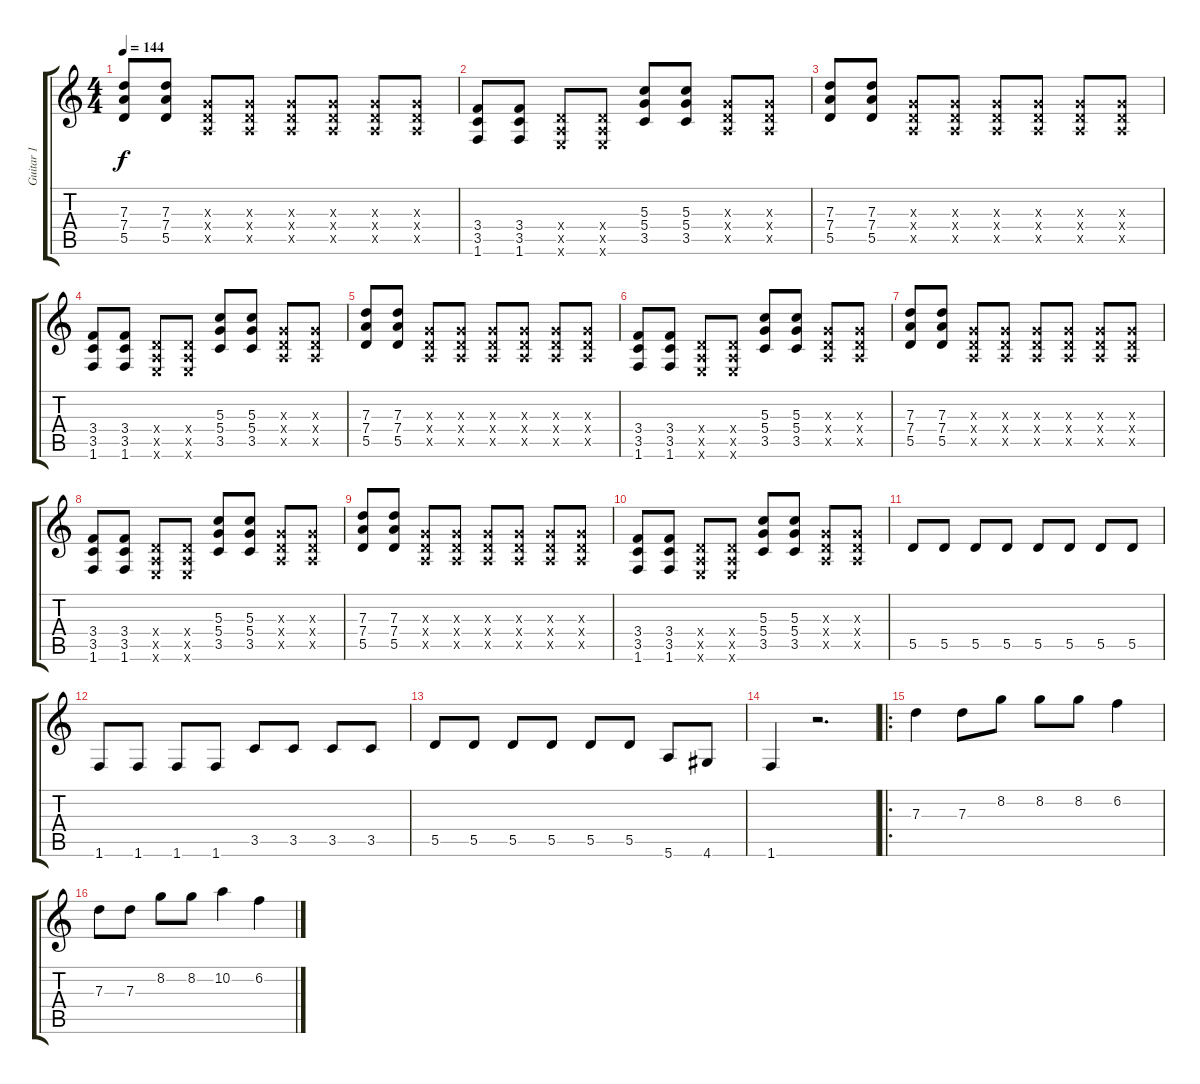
\track ("Guitar 1" "Guitar 1") {instrument electricguitarclean}
\staff {score tabs}
\tuning (E4 B3 G3 D3 A2 E2) {hide}
\ts (4 4)
\tempo 144
\clef g2
\ks c
(7.3 7.4 5.5).8{dy f} (7.3 7.4 5.5).8 (0.3{x} 0.4{x} 0.5{x}).8 (0.3{x} 0.4{x} 0.5{x}).8 (0.3{x} 0.4{x} 0.5{x}).8 (0.3{x} 0.4{x} 0.5{x}).8 (0.3{x} 0.4{x} 0.5{x}).8 (0.3{x} 0.4{x} 0.5{x}).8 |
(3.4 3.5 1.6).8 (3.4 3.5 1.6).8 (0.4{x} 0.5{x} 0.6{x}).8 (0.4{x} 0.5{x} 0.6{x}).8 (5.3 5.4 3.5).8 (5.3 5.4 3.5).8 (0.3{x} 0.4{x} 0.5{x}).8 (0.3{x} 0.4{x} 0.5{x}).8 |
(7.3 7.4 5.5).8 (7.3 7.4 5.5).8 (0.3{x} 0.4{x} 0.5{x}).8 (0.3{x} 0.4{x} 0.5{x}).8 (0.3{x} 0.4{x} 0.5{x}).8 (0.3{x} 0.4{x} 0.5{x}).8 (0.3{x} 0.4{x} 0.5{x}).8 (0.3{x} 0.4{x} 0.5{x}).8 |
(3.4 3.5 1.6).8 (3.4 3.5 1.6).8 (0.4{x} 0.5{x} 0.6{x}).8 (0.4{x} 0.5{x} 0.6{x}).8 (5.3 5.4 3.5).8 (5.3 5.4 3.5).8 (0.3{x} 0.4{x} 0.5{x}).8 (0.3{x} 0.4{x} 0.5{x}).8 |
(7.3 7.4 5.5).8 (7.3 7.4 5.5).8 (0.3{x} 0.4{x} 0.5{x}).8 (0.3{x} 0.4{x} 0.5{x}).8 (0.3{x} 0.4{x} 0.5{x}).8 (0.3{x} 0.4{x} 0.5{x}).8 (0.3{x} 0.4{x} 0.5{x}).8 (0.3{x} 0.4{x} 0.5{x}).8 |
(3.4 3.5 1.6).8 (3.4 3.5 1.6).8 (0.4{x} 0.5{x} 0.6{x}).8 (0.4{x} 0.5{x} 0.6{x}).8 (5.3 5.4 3.5).8 (5.3 5.4 3.5).8 (0.3{x} 0.4{x} 0.5{x}).8 (0.3{x} 0.4{x} 0.5{x}).8 |
(7.3 7.4 5.5).8 (7.3 7.4 5.5).8 (0.3{x} 0.4{x} 0.5{x}).8 (0.3{x} 0.4{x} 0.5{x}).8 (0.3{x} 0.4{x} 0.5{x}).8 (0.3{x} 0.4{x} 0.5{x}).8 (0.3{x} 0.4{x} 0.5{x}).8 (0.3{x} 0.4{x} 0.5{x}).8 |
(3.4 3.5 1.6).8 (3.4 3.5 1.6).8 (0.4{x} 0.5{x} 0.6{x}).8 (0.4{x} 0.5{x} 0.6{x}).8 (5.3 5.4 3.5).8 (5.3 5.4 3.5).8 (0.3{x} 0.4{x} 0.5{x}).8 (0.3{x} 0.4{x} 0.5{x}).8 |
(7.3 7.4 5.5).8 (7.3 7.4 5.5).8 (0.3{x} 0.4{x} 0.5{x}).8 (0.3{x} 0.4{x} 0.5{x}).8 (0.3{x} 0.4{x} 0.5{x}).8 (0.3{x} 0.4{x} 0.5{x}).8 (0.3{x} 0.4{x} 0.5{x}).8 (0.3{x} 0.4{x} 0.5{x}).8 |
(3.4 3.5 1.6).8 (3.4 3.5 1.6).8 (0.4{x} 0.5{x} 0.6{x}).8 (0.4{x} 0.5{x} 0.6{x}).8 (5.3 5.4 3.5).8 (5.3 5.4 3.5).8 (0.3{x} 0.4{x} 0.5{x}).8 (0.3{x} 0.4{x} 0.5{x}).8 |
5.5.8 5.5.8 5.5.8 5.5.8 5.5.8 5.5.8 5.5.8 5.5.8 |
1.6.8 1.6.8 1.6.8 1.6.8 3.5.8 3.5.8 3.5.8 3.5.8 |
5.5.8 5.5.8 5.5.8 5.5.8 5.5.8 5.5.8 5.6.8 4.6.8 |
1.6.4 r.2{d} |
\ro
7.3.4 7.3.8 8.2.8 8.2.8 8.2.8 6.2.4 |
7.3.8 7.3.8 8.2.8 8.2.8 10.2.4 6.2.4
